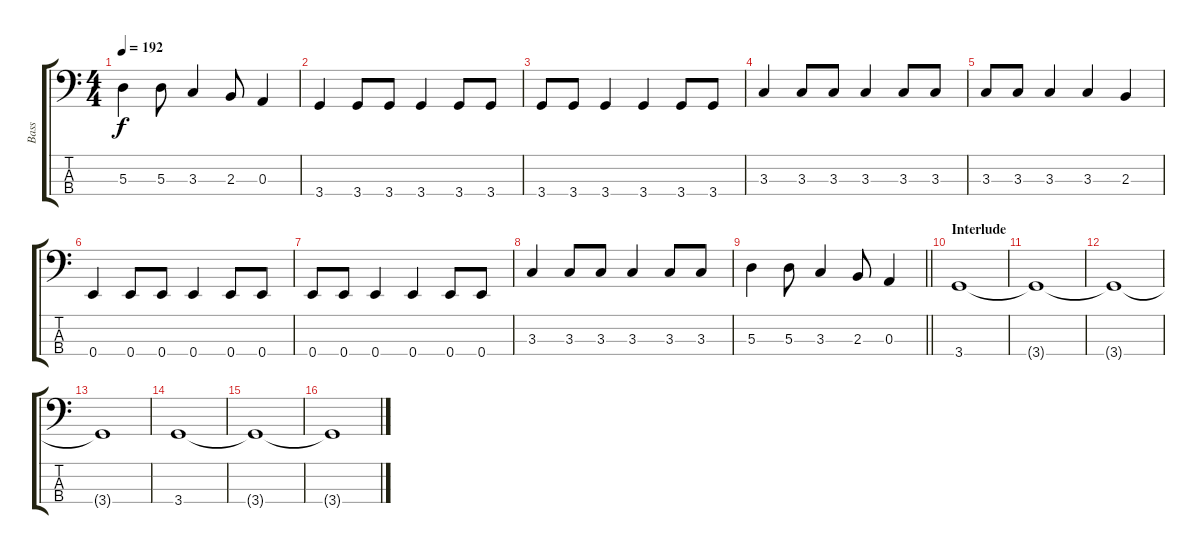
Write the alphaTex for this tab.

\track ("Bass" "Bass") {instrument electricbasspick}
\staff {score tabs}
\tuning (G2 D2 A1 E1) {hide}
\ts (4 4)
\tempo 192
\clef f4
\ks c
5.3.4{dy f} 5.3.8 3.3.4 2.3.8 0.3.4 |
3.4.4 3.4.8 3.4.8 3.4.4 3.4.8 3.4.8 |
3.4.8 3.4.8 3.4.4 3.4.4 3.4.8 3.4.8 |
3.3.4 3.3.8 3.3.8 3.3.4 3.3.8 3.3.8 |
3.3.8 3.3.8 3.3.4 3.3.4 2.3.4 |
0.4.4 0.4.8 0.4.8 0.4.4 0.4.8 0.4.8 |
0.4.8 0.4.8 0.4.4 0.4.4 0.4.8 0.4.8 |
3.3.4 3.3.8 3.3.8 3.3.4 3.3.8 3.3.8 |
\barLineRight lightlight
5.3.4 5.3.8 3.3.4 2.3.8 0.3.4 |
\section ("" "Interlude")
3.4.1 |
3.4{t}.1 |
3.4{t}.1 |
3.4{t}.1 |
3.4.1 |
3.4{t}.1 |
3.4{t}.1
